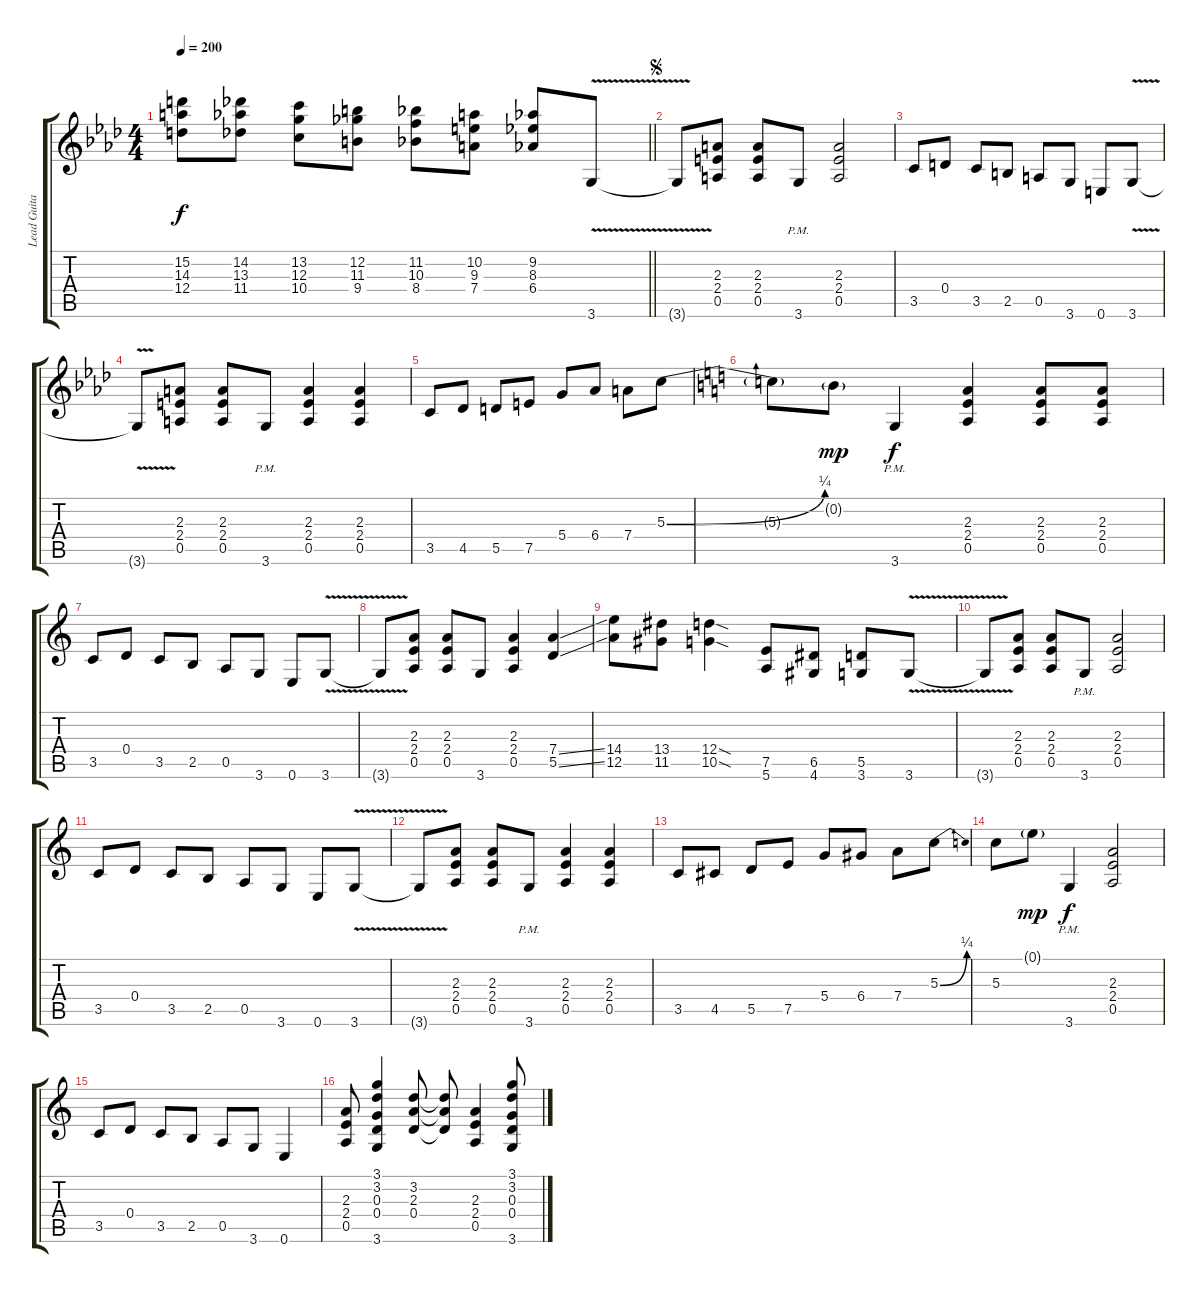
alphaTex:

\track ("Lead Guitar - Steve Vai" "Lead Guita") {instrument distortionguitar}
\staff {score tabs}
\tuning (E4 B3 G3 D3 A2 E2) {hide}
\ts (4 4)
\tempo 200
\clef g2
\barLineRight lightlight
\ks ab
(15.2 14.3 12.4).8{dy f} (14.2 13.3 11.4).8 (13.2 12.3 10.4).8 (12.2 11.3 9.4).8 (11.2 10.3 8.4).8 (10.2 9.3 7.4).8 (9.2 8.3 6.4).8 3.6{v}.8 |
\jump segno
3.6{v t}.8 (2.3 2.4 0.5).8 (2.3 2.4 0.5).8 3.6{pm}.8 (2.3 2.4 0.5).2 |
3.5.8 0.4.8 3.5.8 2.5.8 0.5.8 3.6.8 0.6.8 3.6{v}.8 |
3.6{v t}.8 (2.3 2.4 0.5).8 (2.3 2.4 0.5).8 3.6{pm}.8 (2.3 2.4 0.5).4 (2.3 2.4 0.5).4 |
3.5.8 4.5.8 5.5.8 7.5.8 5.4.8 6.4.8 7.4.8 5.3{be (bend 0 0 60 1)}.8 |
\ks c
5.3{t}.8 0.2{g}.8{dy mp} 3.6{pm}.4{dy f} (2.3 2.4 0.5).4 (2.3 2.4 0.5).8 (2.3 2.4 0.5).8 |
3.5.8 0.4.8 3.5.8 2.5.8 0.5.8 3.6.8 0.6.8 3.6{v}.8 |
3.6{v t}.8 (2.3 2.4 0.5).8 (2.3 2.4 0.5).8 3.6.8 (2.3 2.4 0.5).4 (7.4{ss} 5.5{ss}).4 |
(14.4 12.5).8 (13.4 11.5).8 (12.4{sod} 10.5{sod}).4 (7.5 5.6).8 (6.5 4.6).8 (5.5 3.6).8 3.6{v}.8 |
3.6{v t}.8 (2.3 2.4 0.5).8 (2.3 2.4 0.5).8 3.6{pm}.8 (2.3 2.4 0.5).2 |
3.5.8 0.4.8 3.5.8 2.5.8 0.5.8 3.6.8 0.6.8 3.6{v}.8 |
3.6{v t}.8 (2.3 2.4 0.5).8 (2.3 2.4 0.5).8 3.6{pm}.8 (2.3 2.4 0.5).4 (2.3 2.4 0.5).4 |
3.5.8 4.5.8 5.5.8 7.5.8 5.4.8 6.4.8 7.4.8 5.3{be (bend 0 0 60 1)}.8 |
5.3.8 0.1{g}.8{dy mp} 3.6{pm}.4{dy f} (2.3 2.4 0.5).2 |
3.5.8 0.4.8 3.5.8 2.5.8 0.5.8 3.6.8 0.6.4 |
(2.3 2.4 0.5).8 (3.1 3.2 0.3 0.4 3.6).4 (3.2 2.3 0.4).8 (3.2{t} 2.3{t} 0.4{t}).8 (2.3 2.4 0.5).4 (3.1 3.2 0.3 0.4 3.6).8
